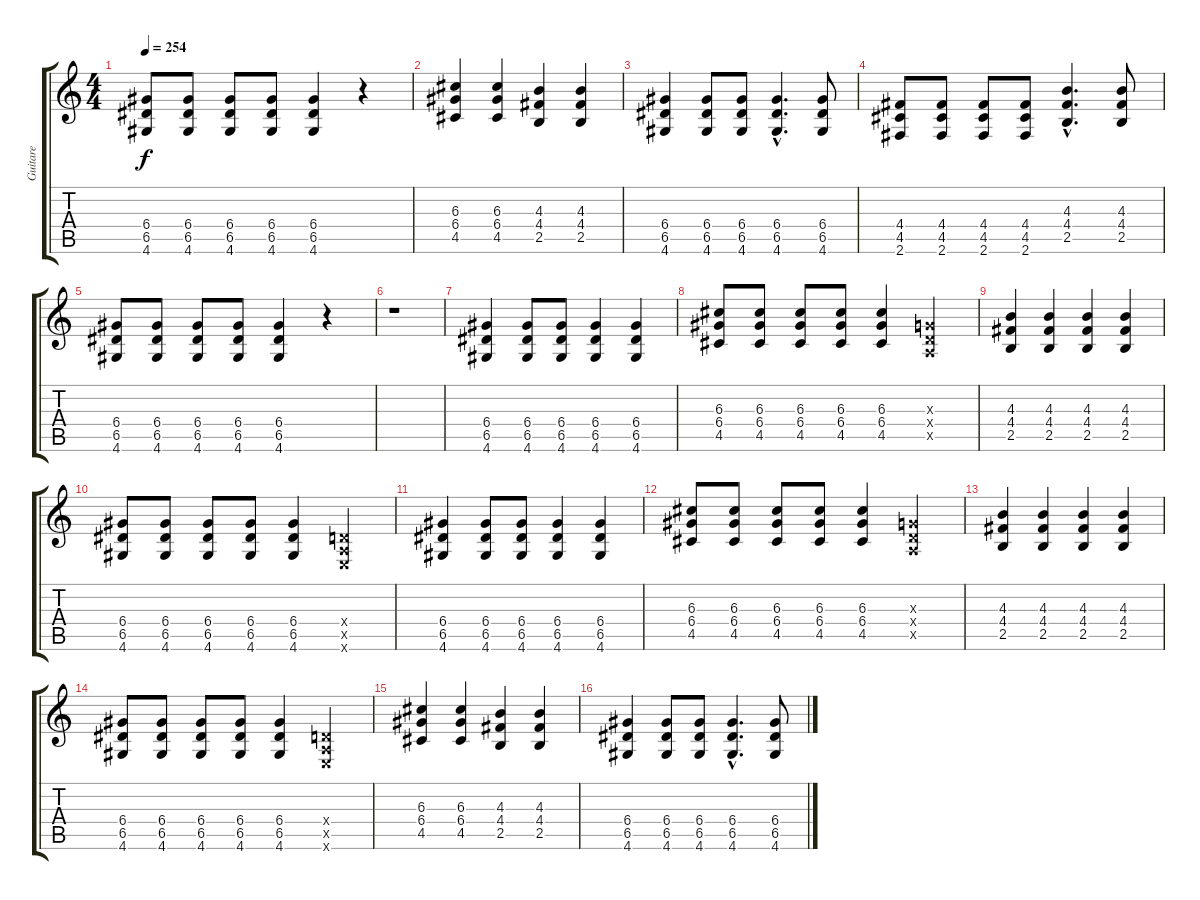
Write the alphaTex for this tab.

\track ("Guitare" "Guitare") {instrument distortionguitar}
\staff {score tabs}
\tuning (E4 B3 G3 D3 A2 E2) {hide}
\ts (4 4)
\tempo 254
\clef g2
\ks c
(6.4 6.5 4.6).8{dy f} (6.4 6.5 4.6).8 (6.4 6.5 4.6).8 (6.4 6.5 4.6).8 (6.4 6.5 4.6).4 r.4 |
(6.3 6.4 4.5).4 (6.3 6.4 4.5).4 (4.3 4.4 2.5).4 (4.3 4.4 2.5).4 |
(6.4 6.5 4.6).4 (6.4 6.5 4.6).8 (6.4 6.5 4.6).8 (6.4{hac} 6.5{hac} 4.6{hac}).4{d} (6.4 6.5 4.6).8 |
(4.4 4.5 2.6).8 (4.4 4.5 2.6).8 (4.4 4.5 2.6).8 (4.4 4.5 2.6).8 (4.3{hac} 4.4{hac} 2.5{hac}).4{d} (4.3 4.4 2.5).8 |
(6.4 6.5 4.6).8 (6.4 6.5 4.6).8 (6.4 6.5 4.6).8 (6.4 6.5 4.6).8 (6.4 6.5 4.6).4 r.4 |
r.1 |
(6.4 6.5 4.6).4 (6.4 6.5 4.6).8 (6.4 6.5 4.6).8 (6.4 6.5 4.6).4 (6.4 6.5 4.6).4 |
(6.3 6.4 4.5).8 (6.3 6.4 4.5).8 (6.3 6.4 4.5).8 (6.3 6.4 4.5).8 (6.3 6.4 4.5).4 (0.3{x} 0.4{x} 0.5{x}).4 |
(4.3 4.4 2.5).4 (4.3 4.4 2.5).4 (4.3 4.4 2.5).4 (4.3 4.4 2.5).4 |
(6.4 6.5 4.6).8 (6.4 6.5 4.6).8 (6.4 6.5 4.6).8 (6.4 6.5 4.6).8 (6.4 6.5 4.6).4 (0.4{x} 0.5{x} 0.6{x}).4 |
(6.4 6.5 4.6).4 (6.4 6.5 4.6).8 (6.4 6.5 4.6).8 (6.4 6.5 4.6).4 (6.4 6.5 4.6).4 |
(6.3 6.4 4.5).8 (6.3 6.4 4.5).8 (6.3 6.4 4.5).8 (6.3 6.4 4.5).8 (6.3 6.4 4.5).4 (0.3{x} 0.4{x} 0.5{x}).4 |
(4.3 4.4 2.5).4 (4.3 4.4 2.5).4 (4.3 4.4 2.5).4 (4.3 4.4 2.5).4 |
(6.4 6.5 4.6).8 (6.4 6.5 4.6).8 (6.4 6.5 4.6).8 (6.4 6.5 4.6).8 (6.4 6.5 4.6).4 (0.4{x} 0.5{x} 0.6{x}).4 |
(6.3 6.4 4.5).4 (6.3 6.4 4.5).4 (4.3 4.4 2.5).4 (4.3 4.4 2.5).4 |
(6.4 6.5 4.6).4 (6.4 6.5 4.6).8 (6.4 6.5 4.6).8 (6.4{hac} 6.5{hac} 4.6{hac}).4{d} (6.4 6.5 4.6).8
